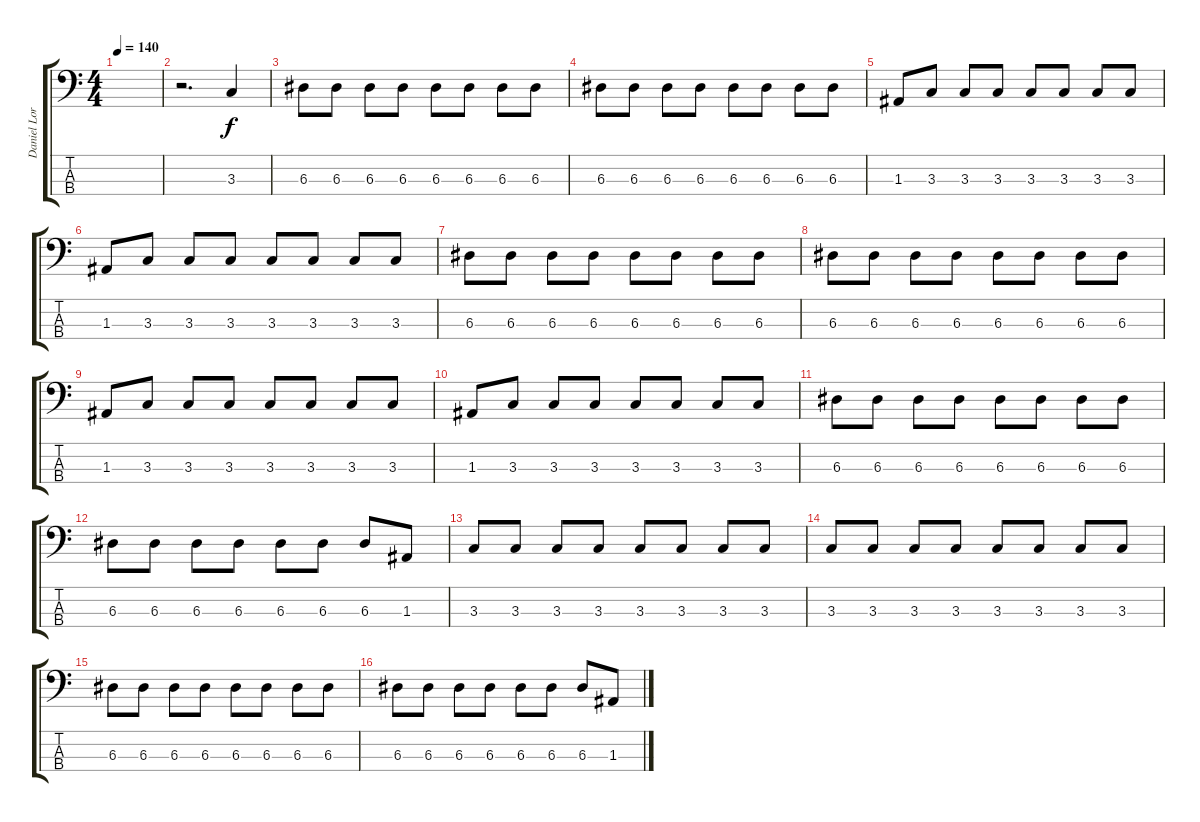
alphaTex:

\track ("Daniel Lorca" "Daniel Lor") {instrument electricbasspick}
\staff {score tabs}
\tuning (G2 D2 A1 E1) {hide}
\ts (4 4)
\tempo 140
\clef f4
\ks c
|
r.2{d} 3.3.4 |
6.3.8 6.3.8 6.3.8 6.3.8 6.3.8 6.3.8 6.3.8 6.3.8 |
6.3.8 6.3.8 6.3.8 6.3.8 6.3.8 6.3.8 6.3.8 6.3.8 |
1.3.8 3.3.8 3.3.8 3.3.8 3.3.8 3.3.8 3.3.8 3.3.8 |
1.3.8 3.3.8 3.3.8 3.3.8 3.3.8 3.3.8 3.3.8 3.3.8 |
6.3.8 6.3.8 6.3.8 6.3.8 6.3.8 6.3.8 6.3.8 6.3.8 |
6.3.8 6.3.8 6.3.8 6.3.8 6.3.8 6.3.8 6.3.8 6.3.8 |
1.3.8 3.3.8 3.3.8 3.3.8 3.3.8 3.3.8 3.3.8 3.3.8 |
1.3.8 3.3.8 3.3.8 3.3.8 3.3.8 3.3.8 3.3.8 3.3.8 |
6.3.8 6.3.8 6.3.8 6.3.8 6.3.8 6.3.8 6.3.8 6.3.8 |
6.3.8 6.3.8 6.3.8 6.3.8 6.3.8 6.3.8 6.3.8 1.3.8 |
3.3.8 3.3.8 3.3.8 3.3.8 3.3.8 3.3.8 3.3.8 3.3.8 |
3.3.8 3.3.8 3.3.8 3.3.8 3.3.8 3.3.8 3.3.8 3.3.8 |
6.3.8 6.3.8 6.3.8 6.3.8 6.3.8 6.3.8 6.3.8 6.3.8 |
6.3.8 6.3.8 6.3.8 6.3.8 6.3.8 6.3.8 6.3.8 1.3.8
